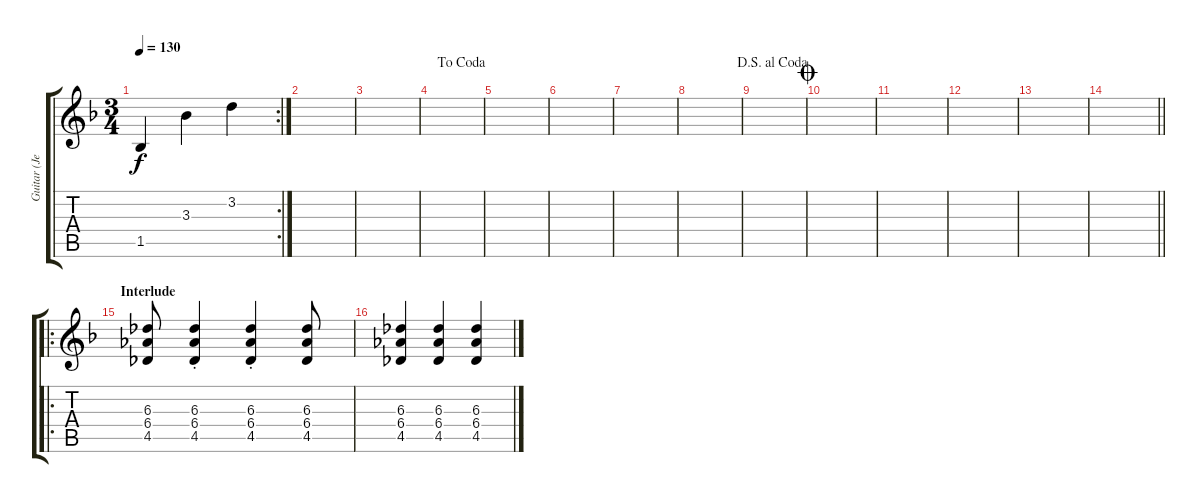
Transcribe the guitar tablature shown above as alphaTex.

\track ("Guitar (Jenny)" "Guitar (Je") {instrument acousticguitarsteel}
\staff {score tabs}
\tuning (E4 B3 G3 D3 A2 E2) {hide}
\rc 2
\ts (3 4)
\tempo 130
\clef g2
\ks dminor
1.5.4{dy f} 3.3.4 3.2.4 |
|
|
\jump dacoda
|
|
|
|
|
\jump dalsegnoalcoda
|
\jump coda
|
|
|
|
\barLineRight lightlight
|
\ro
\section ("" "Interlude")
(6.3 6.4 4.5).8{volume 10} (6.3{st} 6.4{st} 4.5{st}).4 (6.3{st} 6.4{st} 4.5{st}).4 (6.3 6.4 4.5).8 |
(6.3 6.4 4.5).4 (6.3 6.4 4.5).4 (6.3 6.4 4.5).4
